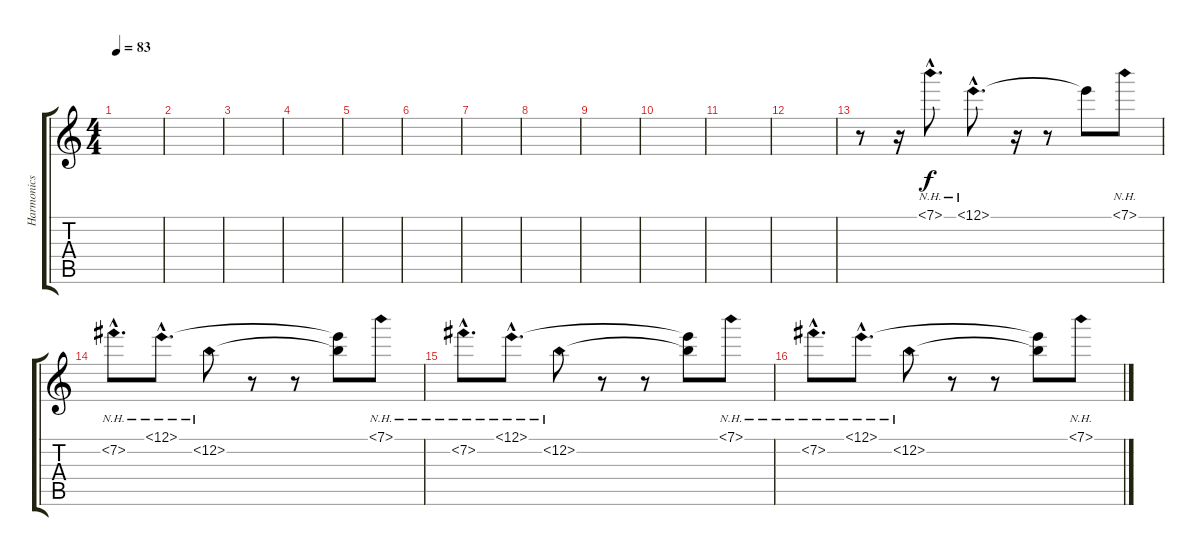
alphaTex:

\track ("Harmonics" "Harmonics") {instrument acousticguitarsteel}
\staff {score tabs}
\tuning (E4 B3 G3 D3 A2 E2) {hide}
\ts (4 4)
\tempo 83
\clef g2
\ks c
|
|
|
|
|
|
|
|
|
|
|
|
r.8 r.16 7.1{nh hac}.8{d} 12.1{nh hac}.8{d} r.16 r.8 12.1{t}.8 7.1{nh}.8 |
7.2{nh hac}.8{d} 12.1{nh hac}.8{d} 12.2{nh}.8 r.8 r.8 (12.1{t} 12.2{t}).8 7.1{nh}.8 |
7.2{nh hac}.8{d} 12.1{nh hac}.8{d} 12.2{nh}.8 r.8 r.8 (12.1{t} 12.2{t}).8 7.1{nh}.8 |
7.2{nh hac}.8{d} 12.1{nh hac}.8{d} 12.2{nh}.8 r.8 r.8 (12.1{t} 12.2{t}).8 7.1{nh}.8
